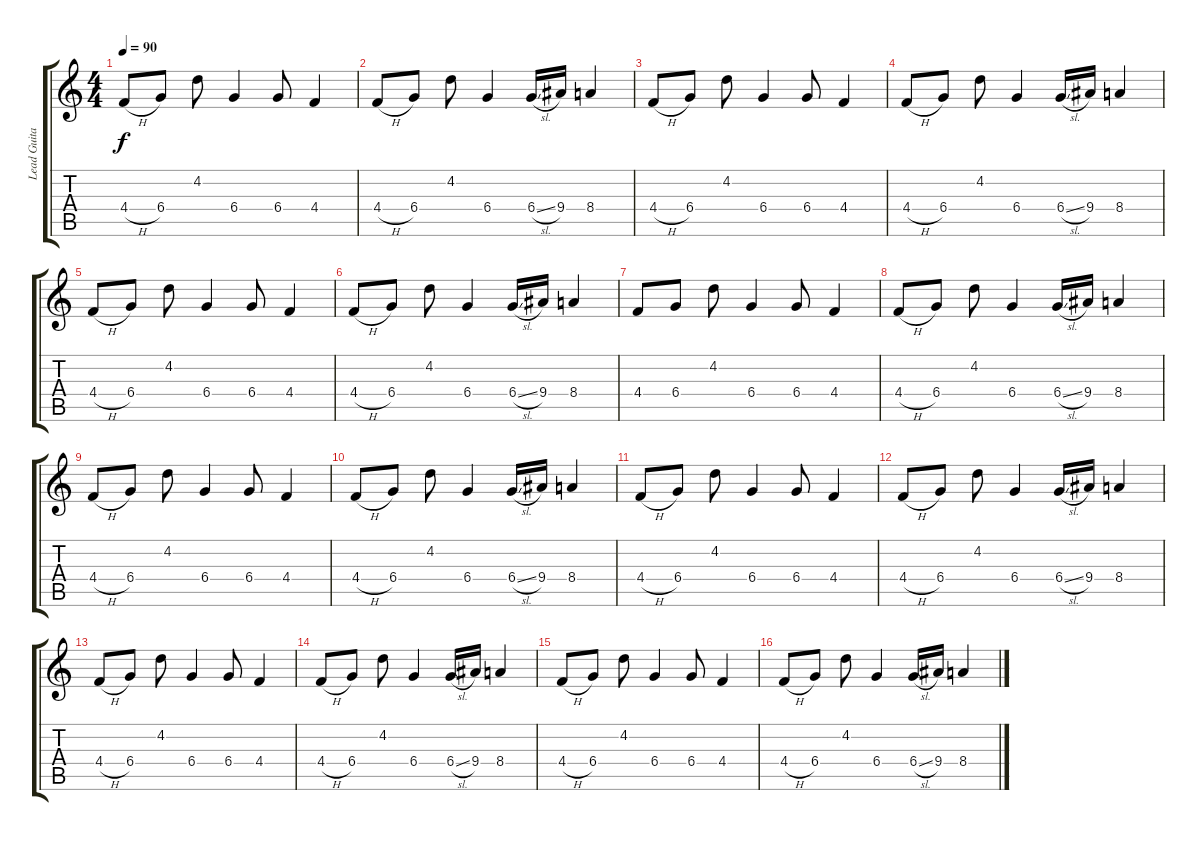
\track ("Lead Guitar" "Lead Guita") {instrument distortionguitar}
\staff {score tabs}
\tuning (Eb4 Bb3 Gb3 Db3 Ab2 Eb2) {hide}
\ts (4 4)
\tempo 90
\clef g2
\ks c
4.4{h}.8{dy f} 6.4.8 4.2.8 6.4.4 6.4.8 4.4.4 |
4.4{h}.8 6.4.8 4.2.8 6.4.4 6.4{sl}.16 9.4.16 8.4.4 |
4.4{h}.8 6.4.8 4.2.8 6.4.4 6.4.8 4.4.4 |
4.4{h}.8 6.4.8 4.2.8 6.4.4 6.4{sl}.16 9.4.16 8.4.4 |
4.4{h}.8 6.4.8 4.2.8 6.4.4 6.4.8 4.4.4 |
4.4{h}.8 6.4.8 4.2.8 6.4.4 6.4{sl}.16 9.4.16 8.4.4 |
4.4.8 6.4.8 4.2.8 6.4.4 6.4.8 4.4.4 |
4.4{h}.8 6.4.8 4.2.8 6.4.4 6.4{sl}.16 9.4.16 8.4.4 |
4.4{h}.8 6.4.8 4.2.8 6.4.4 6.4.8 4.4.4 |
4.4{h}.8 6.4.8 4.2.8 6.4.4 6.4{sl}.16 9.4.16 8.4.4 |
4.4{h}.8 6.4.8 4.2.8 6.4.4 6.4.8 4.4.4 |
4.4{h}.8 6.4.8 4.2.8 6.4.4 6.4{sl}.16 9.4.16 8.4.4 |
4.4{h}.8 6.4.8 4.2.8 6.4.4 6.4.8 4.4.4 |
4.4{h}.8 6.4.8 4.2.8 6.4.4 6.4{sl}.16 9.4.16 8.4.4 |
4.4{h}.8 6.4.8 4.2.8 6.4.4 6.4.8 4.4.4 |
4.4{h}.8 6.4.8 4.2.8 6.4.4 6.4{sl}.16 9.4.16 8.4.4
